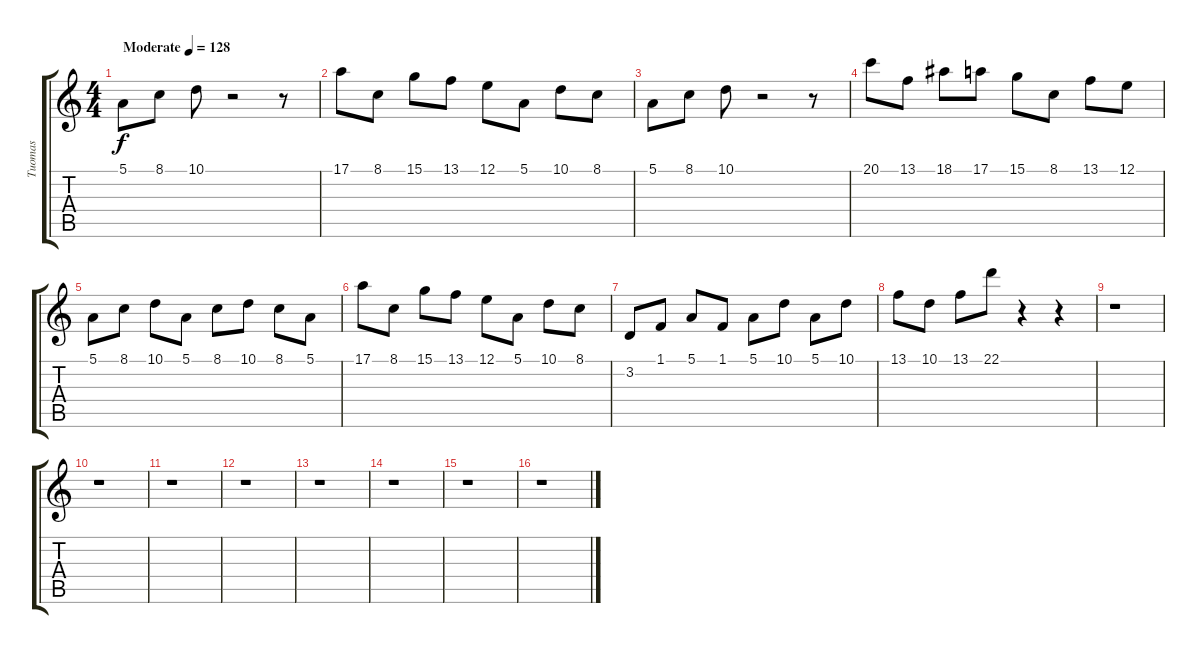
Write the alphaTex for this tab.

\track ("Tuomas" "Tuomas") {instrument pad1newage}
\staff {score tabs}
\tuning (E4 B3 G3 D3 A2 E2) {hide}
\ts (4 4)
\tempo (128 "Moderate")
\clef g2
\ks c
5.1.8{dy f instrument pad1newage} 8.1.8 10.1.8 r.2 r.8 |
17.1.8 8.1.8 15.1.8 13.1.8 12.1.8 5.1.8 10.1.8 8.1.8 |
5.1.8 8.1.8 10.1.8 r.2 r.8 |
20.1.8 13.1.8 18.1.8 17.1.8 15.1.8 8.1.8 13.1.8 12.1.8 |
5.1.8 8.1.8 10.1.8 5.1.8 8.1.8 10.1.8 8.1.8 5.1.8 |
17.1.8 8.1.8 15.1.8 13.1.8 12.1.8 5.1.8 10.1.8 8.1.8 |
3.2.8 1.1.8 5.1.8 1.1.8 5.1.8 10.1.8 5.1.8 10.1.8 |
13.1.8 10.1.8 13.1.8 22.1.8 r.4 r.4 |
r.1 |
r.1 |
r.1 |
r.1 |
r.1 |
r.1 |
r.1 |
r.1
